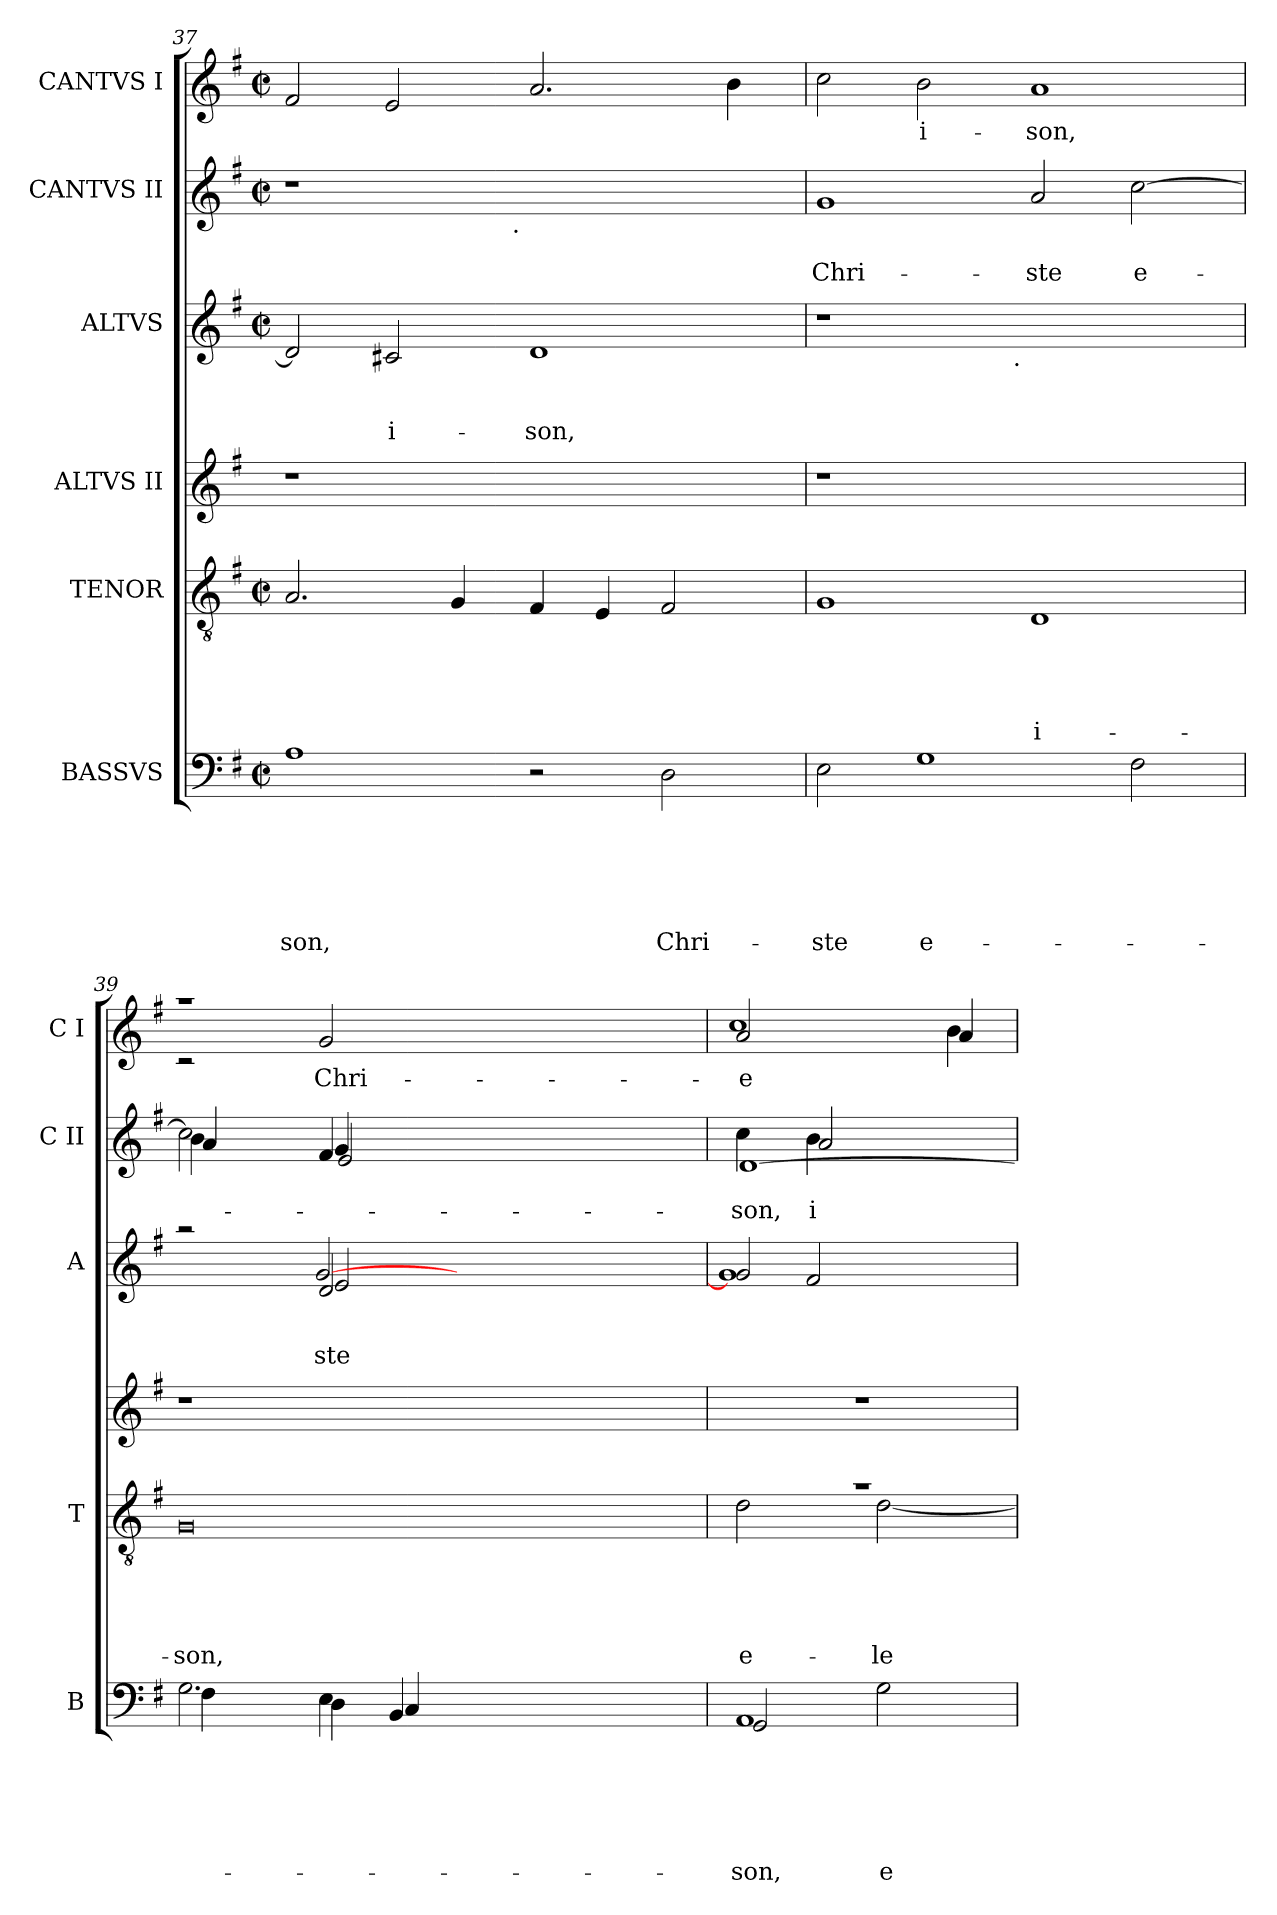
**kern	**text	**text	**text	**text	**text	**text	**kern	**text	**text	**text	**text	**text	**kern	**kern	**text	**text	**text	**kern	**text	**text	**kern	**text
*part6	*part6	*part6	*part6	*part6	*part6	*part6	*part5	*part5	*part5	*part5	*part5	*part5	*part4	*part3	*part3	*part3	*part3	*part2	*part2	*part2	*part1	*part1
*staff6	*staff6	*staff6	*staff6	*staff6	*staff6	*staff6	*staff5	*staff5	*staff5	*staff5	*staff5	*staff5	*staff4	*staff3	*staff3	*staff3	*staff3	*staff2	*staff2	*staff2	*staff1	*staff1
*I"BASSVS	*	*	*	*	*	*	*I"TENOR	*	*	*	*	*	*I"ALTVS II	*I"ALTVS	*	*	*	*I"CANTVS II	*	*	*I"CANTVS I	*
*I'B	*	*	*	*	*	*	*I'T	*	*	*	*	*	*	*I'A	*	*	*	*I'C II	*	*	*I'C I	*
*clefF4	*	*	*	*	*	*	*clefGv2	*	*	*	*	*	*clefG2	*clefG2	*	*	*	*clefG2	*	*	*clefG2	*
*k[f#]	*	*	*	*	*	*	*k[f#]	*	*	*	*	*	*k[f#]	*k[f#]	*	*	*	*k[f#]	*	*	*k[f#]	*
*G:	*	*	*	*	*	*	*G:	*	*	*	*	*	*G:	*G:	*	*	*	*G:	*	*	*G:	*
*M2/2	*	*	*	*	*	*	*M2/2	*	*	*	*	*	*	*M2/2	*	*	*	*M2/2	*	*	*M2/2	*
*met(c|)	*	*	*	*	*	*	*met(c|)	*	*	*	*	*	*	*met(c|)	*	*	*	*met(c|)	*	*	*met(c|)	*
=37	=37	=37	=37	=37	=37	=37	=37	=37	=37	=37	=37	=37	=37	=37	=37	=37	=37	=37	=37	=37	=37	=37
!	!	!	!	!	!	!LO:LY:b	!	!	!	!	!	!	!	!	!	!	!	!	!	!	!	!
*	*	*	*	*	*	*	*	*	*	*	*	*	*	*	*	*	*	*^	*	*	*	*
1A	.	.	.	.	.	-son,	2.A/	.	.	.	.	.	1r	2d/]	.	.	.	1r	2ryy	.	.	2f#/	.
!	!	!	!	!	!	!	!	!	!	!	!	!	!	!	!	!	!LO:LY:b	!	!	!	!	!	!
.	.	.	.	.	.	.	.	.	.	.	.	.	.	2c#X/	.	.	-i-	.	4...ryy	.	.	2e/	.
.	.	.	.	.	.	.	4G/	.	.	.	.	.	.	.	.	.	.	.	.	.	.	.	.
!	!	!	!	!	!	!	!	!	!	!	!	!	!	!	!	!	!	!	!LO:TX:b:t=.	!	!	!	!
.	.	.	.	.	.	.	.	.	.	.	.	.	.	.	.	.	.	.	1ryy	.	.	.	.
!	!	!	!	!	!	!	!	!	!	!	!	!	!	!	!	!	!LO:LY:b	!	!	!	!	!	!
2r	.	.	.	.	.	.	4F#/	.	.	.	.	.	1ryy	1d	.	.	-son,	1ryy	.	.	.	2.a/	.
.	.	.	.	.	.	.	4E/	.	.	.	.	.	.	.	.	.	.	.	.	.	.	.	.
!	!	!	!	!	!	!LO:LY:b	!	!	!	!	!	!	!	!	!	!	!	!	!	!	!	!	!
2D\	.	.	.	.	.	Chri-	2F#/	.	.	.	.	.	.	.	.	.	.	.	.	.	.	.	.
.	.	.	.	.	.	.	.	.	.	.	.	.	.	.	.	.	.	.	.	.	.	4b\	.
.	.	.	.	.	.	.	.	.	.	.	.	.	.	.	.	.	.	.	32ryy	.	.	.	.
=38	=38	=38	=38	=38	=38	=38	=38	=38	=38	=38	=38	=38	=38	=38	=38	=38	=38	=38	=38	=38	=38	=38	=38
!	!	!	!	!	!	!LO:LY:b	!	!	!	!	!	!	!	!	!	!	!	!	!	!	!LO:LY:b	!	!
*	*	*	*	*	*	*	*	*	*	*	*	*	*	*^	*	*	*	*v	*v	*	*	*	*
2E\	.	.	.	.	.	-ste	1G	.	.	.	.	.	1r	1r	2ryy	.	.	.	1g	.	Chri-	2cc\	.
!	!	!	!	!	!	!LO:LY:b:rj	!	!	!	!	!	!	!	!	!	!	!	!	!	!	!	!	!LO:LY:b
1G	.	.	.	.	.	e-	.	.	.	.	.	.	.	.	4...ryy	.	.	.	.	.	.	2b\	-i-
!	!	!	!	!	!	!	!	!	!	!	!	!	!	!	!LO:TX:b:t=.	!	!	!	!	!	!	!	!
.	.	.	.	.	.	.	.	.	.	.	.	.	.	.	1ryy	.	.	.	.	.	.	.	.
!	!	!	!	!	!	!	!	!	!	!	!	!LO:LY:b:rj	!	!	!	!	!	!	!	!	!LO:LY:b	!	!LO:LY:b
.	.	.	.	.	.	.	1D	.	.	.	.	-i-	1ryy	1ryy	.	.	.	.	2a/	.	-ste	1a	-son,
!	!	!	!	!	!	!	!	!	!	!	!	!	!	!	!	!	!	!	!	!	!LO:LY:b	!	!
2F#\	.	.	.	.	.	.	.	.	.	.	.	.	.	.	.	.	.	.	[>2cc\	.	e-	.	.
.	.	.	.	.	.	.	.	.	.	.	.	.	.	.	32ryy	.	.	.	.	.	.	.	.
=39	=39	=39	=39	=39	=39	=39	=39	=39	=39	=39	=39	=39	=39	=39	=39	=39	=39	=39	=39	=39	=39	=39	=39
*^	*	*	*	*	*	*	*	*	*	*	*	*	*	*	*	*	*	*	*	*	*	*	*
*	*^	*	*	*	*	*	*	*	*	*	*	*	*	*	*	*	*	*	*	*	*	*	*	*
!	!	!	!	!	!	!	!	!	!	!	!	!	!	!LO:LY:b	!	!	!	!	!	!	!	!	!	!	!
*	*	*	*	*	*	*	*	*	*	*	*	*	*	*	*	*	*^	*	*	*	*^	*	*	*^	*
*	*	*	*	*	*	*	*	*	*	*	*	*	*	*	*	*	*	*	*	*	*	*	*^	*	*	*	*	*
*	*	*	*	*	*	*	*	*	*	*	*	*	*	*	*	*	*	*	*	*	*	*	*	*^	*	*	*	*	*
2.G\	4F#\	2ryy	.	.	.	.	.	.	0G	.	.	.	.	-son,	1r	2raa	2ryy	2ryy	.	.	.	2cc\]	4b\	4a/	2ryy	.	.	1raa	2rc	.
.	4ryy	.	.	.	.	.	.	.	.	.	.	.	.	.	.	.	.	.	.	.	.	.	1ryy	4ryy	.	.	.	.	.	.
!	!	!	!	!	!	!	!	!	!	!	!	!	!	!	!	!	!	!	!	!	!LO:LY:b	!	!	!	!	!	!	!	!	!
!	!	!	!	!	!	!	!	!	!	!	!	!	!	!	!	!	!	!	!	!	!LO:LY:b	!	!	!	!	!	!	!	!	!LO:LY:b
.	4E\	4D\	.	.	.	.	.	.	.	.	.	.	.	.	.	2d/	2e/	[<2g/	.	.	-ste	4f#/	.	4g/	2e/	.	.	.	2g/	Chri-
4BB/	1ryy	4C/	.	.	.	.	.	.	.	.	.	.	.	.	.	.	.	.	.	.	.	1ryy	.	1ryy	.	.	.	.	.	.
1ryy	.	1ryy	.	.	.	.	.	.	.	.	.	.	.	.	1ryy	1ryy	1ryy	1ryy	.	.	.	.	.	.	1ryy	.	.	1ryy	1ryy	.
.	.	.	.	.	.	.	.	.	.	.	.	.	.	.	.	.	.	.	.	.	.	.	2.ryy	.	.	.	.	.	.	.
.	4ryy	.	.	.	.	.	.	.	.	.	.	.	.	.	.	.	.	.	.	.	.	4ryy	.	4ryy	.	.	.	.	.	.
*	*	*	*	*	*	*	*	*	*	*	*	*	*	*	*	*	*	*	*	*	*	*	*	*v	*v	*	*	*	*	*
*	*v	*v	*	*	*	*	*	*	*	*	*	*	*	*	*	*	*	*	*	*	*	*	*	*	*	*	*v	*v	*
=40	=40	=40	=40	=40	=40	=40	=40	=40	=40	=40	=40	=40	=40	=40	=40	=40	=40	=40	=40	=40	=40	=40	=40	=40	=40	=40	=40
!	!	!	!	!	!	!	!LO:LY:b	!	!	!	!	!	!	!	!	!	!	!	!	!	!	!	!	!	!	!	!
!	!	!	!	!	!	!	!LO:LY:b	!	!	!	!	!	!LO:LY:b	!	!	!	!	!	!	!	!	!	!	!	!LO:LY:b	!	!
*	*	*	*	*	*	*	*	*^	*	*	*	*	*	*	*	*	*	*	*	*	*	*	*	*	*	*	*
!	!	!	!	!	!	!	!	!	!	!	!	!	!	!	!	!	!	!	!	!	!	!	!	!	!	!LO:LY:b	!	!LO:LY:b
*	*	*	*	*	*	*	*	*	*	*	*	*	*	*	*	*	*	*	*	*	*	*	*	*	*	*	*^	*
!	!	!	!	!	!	!	!	!	!	!	!	!	!	!	!	!	!	!	!	!	!	!	!	!	!	!	!	!	!LO:LY:b:rj
*	*	*	*	*	*	*	*	*	*	*	*	*	*	*	*	*	*	*	*	*	*	*	*	*	*	*	*^	*^	*
1AA	2GG/	.	.	.	.	.	-son,	1ra	2d\	.	.	.	.	e-	1r	2g/	4ryy	1g]	.	.	.	4cc\	4ryy	[<1d	.	-son,	2a/	1cc	2.ryy	2.ryy	e-
!	!	!	!	!	!	!	!	!	!	!	!	!	!	!	!	!	!	!	!	!	!	!	!	!	!	!LO:LY:b	!	!	!	!	!
.	.	.	.	.	.	.	.	.	.	.	.	.	.	.	.	.	2f#/	.	.	.	.	4b\	2a/	.	.	-i-	.	.	.	.	.
!	!	!	!	!	!	!	!LO:LY:b	!	!	!	!	!	!	!LO:LY:b	!	!	!	!	!	!	!	!	!	!	!	!	!	!	!	!	!
.	2G\	.	.	.	.	.	e-	.	[<2d\	.	.	.	.	-le-	.	2ryy	.	.	.	.	.	2ryy	.	.	.	.	2ryy	.	.	.	.
.	.	.	.	.	.	.	.	.	.	.	.	.	.	.	.	.	4ryy	.	.	.	.	.	4ryy	.	.	.	.	.	4b\	4a/	.
*v	*v	*	*	*	*	*	*	*	*	*	*	*	*	*	*	*v	*v	*v	*	*	*	*v	*v	*v	*	*	*v	*v	*v	*v	*
*	*	*	*	*	*	*	*v	*v	*	*	*	*	*	*	*	*	*	*	*	*	*	*	*
=	=	=	=	=	=	=	=	=	=	=	=	=	=	=	=	=	=	=	=	=	=	=
*-	*-	*-	*-	*-	*-	*-	*-	*-	*-	*-	*-	*-	*-	*-	*-	*-	*-	*-	*-	*-	*-	*-
